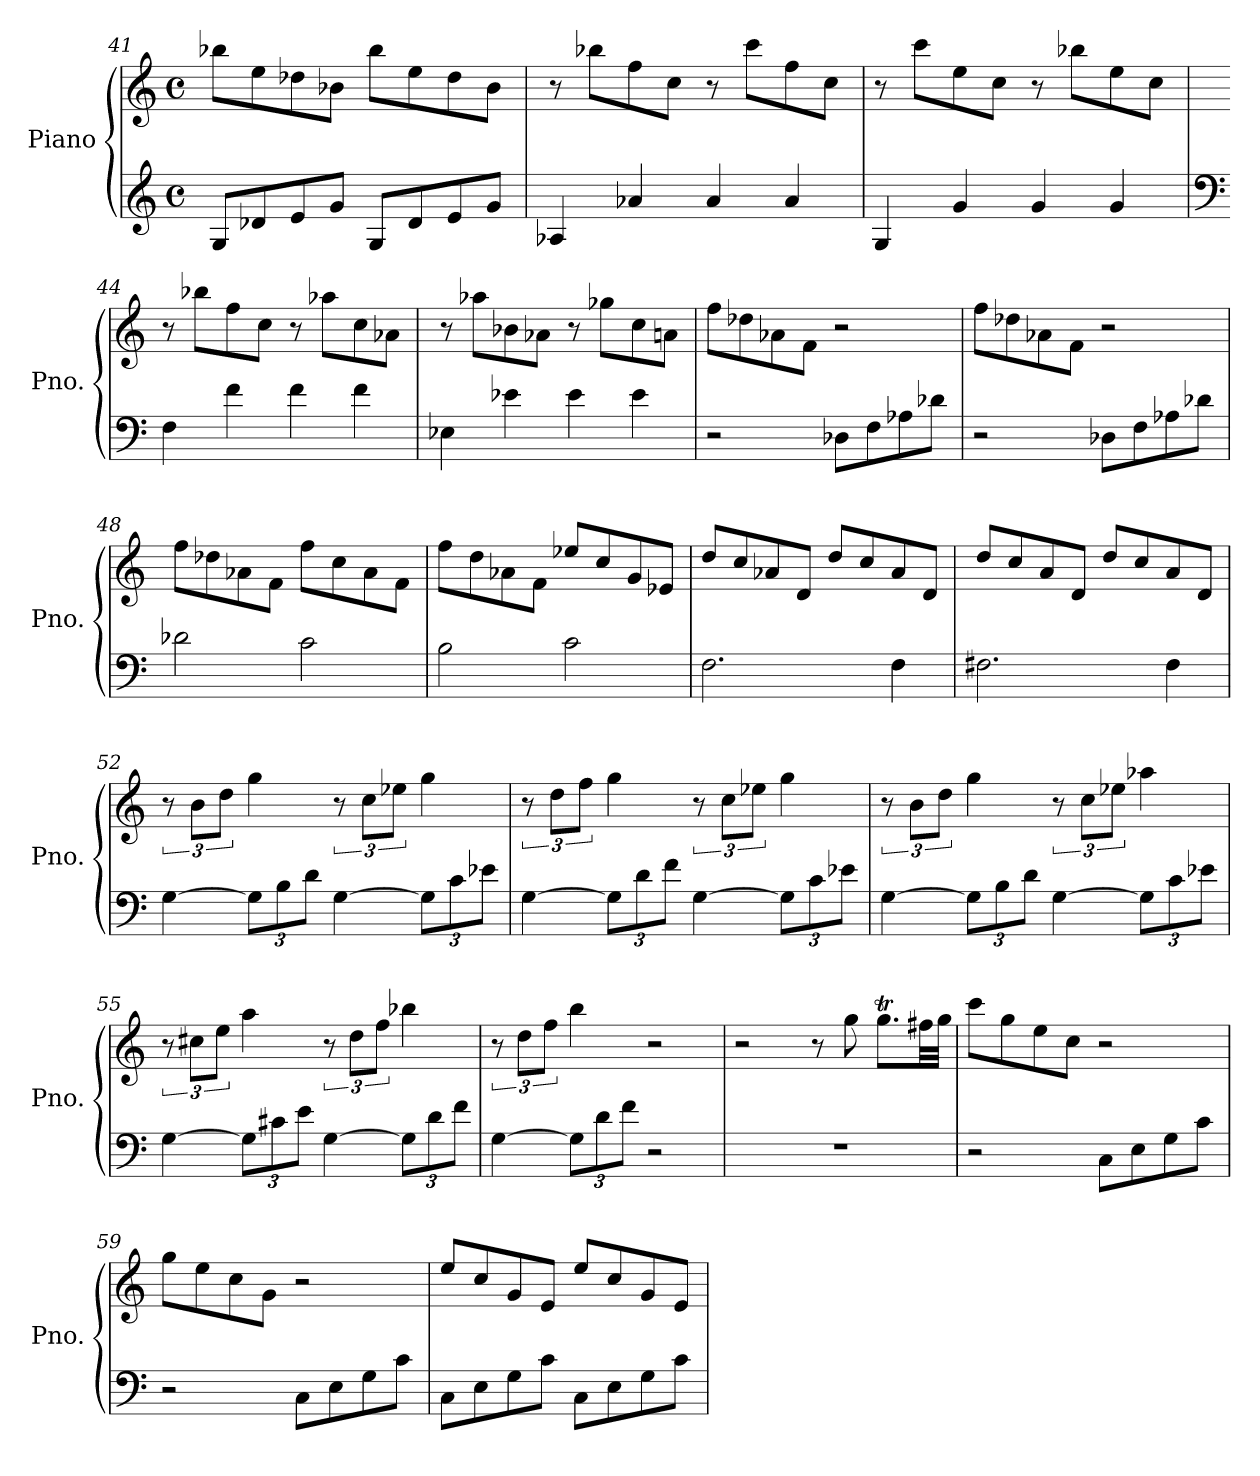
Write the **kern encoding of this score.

**kern	**kern
*part1	*part1
*staff2	*staff1
*I"Piano	*
*I'Pno.	*
*clefG2	*clefG2
*k[]	*k[]
*M4/4	*M4/4
*met(c)	*met(c)
=41	=41
8G/L	8bb-X\L
8d-X/	8ee\
8e/	8dd-X\
8g/J	8b-X\J
8G/L	8bb-\L
8d-/	8ee\
8e/	8dd-\
8g/J	8b-\J
=42	=42
4A-X/	8r
.	8bb-X\L
4a-X/	8ff\
.	8cc\J
4a-/	8r
.	8ccc\L
4a-/	8ff\
.	8cc\J
!!LO:LB:g=z
=43	=43
4G/	8r
.	8ccc\L
4g/	8ee\
.	8cc\J
4g/	8r
.	8bb-X\L
4g/	8ee\
.	8cc\J
=44	=44
*clefF4	*
4F\	8r
.	8bb-X\L
4f\	8ff\
.	8cc\J
4f\	8r
.	8aa-X\L
4f\	8cc\
.	8a-X\J
=45	=45
4E-X\	8r
.	8aa-X\L
4e-X\	8b-X\
.	8a-X\J
4e-\	8r
.	8gg-X\L
4e-\	8cc\
.	8an\J
=46	=46
2r	8ff\L
.	8dd-X\
.	8a-X\
.	8f\J
8D-X\L	2r
8F\	.
8A-X\	.
8d-X\J	.
!!LO:PB:g=z
=47	=47
2r	8ff\L
.	8dd-X\
.	8a-X\
.	8f\J
8D-X\L	2r
8F\	.
8A-X\	.
8d-X\J	.
=48	=48
2d-X\	8ff\L
.	8dd-X\
.	8a-X\
.	8f\J
2c\	8ff\L
.	8cc\
.	8a-\
.	8f\J
=49	=49
2B\	8ff\L
.	8dd\
.	8a-X\
.	8f\J
2c\	8ee-X/L
.	8cc/
.	8g/
.	8e-X/J
=50	=50
2.F\	8dd/L
.	8cc/
.	8a-X/
.	8d/J
.	8dd/L
.	8cc/
4F\	8a-/
.	8d/J
!!LO:LB:g=z
=51	=51
2.F#X\	8dd/L
.	8cc/
.	8a/
.	8d/J
.	8dd/L
.	8cc/
4F#\	8a/
.	8d/J
=52	=52
[4G\	12r
.	12b\L
.	12dd\J
*Xbrackettup	*
12G\L]	4gg\
12B\	.
12d\J	.
[4G\	12r
.	12cc\L
.	12ee-X\J
12G\L]	4gg\
12c\	.
12e-X\J	.
=53	=53
[4G\	12r
.	12dd\L
.	12ff\J
12G\L]	4gg\
12d\	.
12f\J	.
[4G\	12r
.	12cc\L
.	12ee-X\J
12G\L]	4gg\
12c\	.
12e-X\J	.
=54	=54
[4G\	12r
.	12b\L
.	12dd\J
12G\L]	4gg\
12B\	.
12d\J	.
[4G\	12r
.	12cc\L
.	12ee-X\J
12G\L]	4aa-X\
12c\	.
12e-X\J	.
!!LO:LB:g=z
=55	=55
[4G\	12r
.	12cc#X\L
.	12ee\J
12G\L]	4aa\
12c#X\	.
12e\J	.
[4G\	12r
.	12dd\L
.	12ff\J
12G\L]	4bb-X\
12d\	.
12f\J	.
=56	=56
[4G\	12r
.	12dd\L
.	12ff\J
12G\L]	4bb\
12d\	.
12f\J	.
2r	2r
=57	=57
1r	2r
.	8r
.	8gg\
.	8.ggT\L
.	32ff#X\LL
.	32gg\JJJ
=58	=58
2r	8ccc\L
.	8gg\
.	8ee\
.	8cc\J
8C\L	2r
8E\	.
8G\	.
8c\J	.
=59	=59
2r	8gg\L
.	8ee\
.	8cc\
.	8g\J
8C\L	2r
8E\	.
8G\	.
8c\J	.
!!LO:LB:g=z
=60	=60
8C\L	8ee/L
8E\	8cc/
8G\	8g/
8c\J	8e/J
8C\L	8ee/L
8E\	8cc/
8G\	8g/
8c\J	8e/J
=	=
*-	*-
